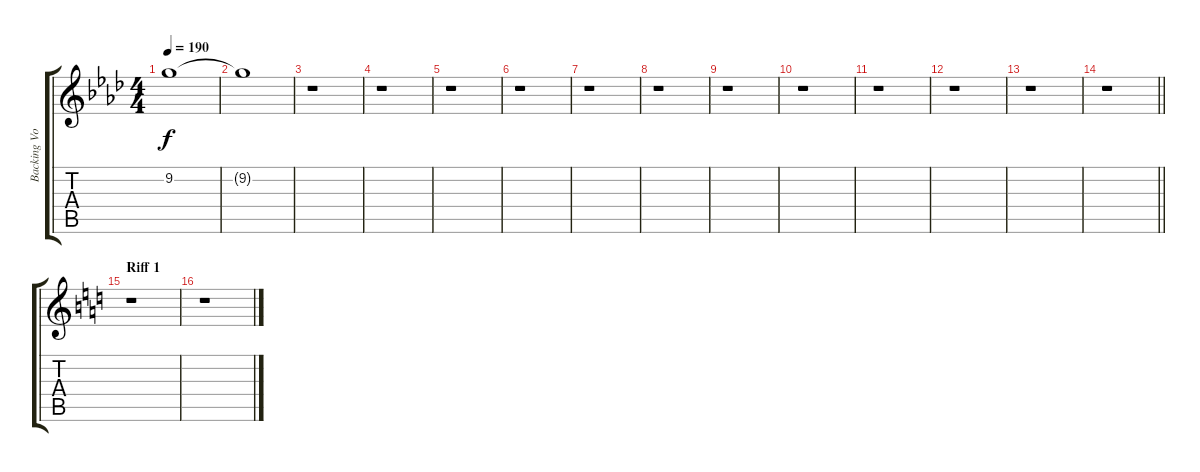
\track ("Backing Vocals" "Backing Vo") {instrument overdrivenguitar}
\staff {score tabs}
\tuning (Eb4 Bb3 Gb3 Db3 Ab2 Eb2) {hide}
\ts (4 4)
\tempo 190
\clef g2
\ks fminor
9.2{t}.1{dy f} |
9.2{t}.1 |
r.1 |
r.1 |
r.1 |
r.1 |
r.1 |
r.1 |
r.1 |
r.1 |
r.1 |
r.1 |
r.1 |
\barLineRight lightlight
r.1 |
\section ("" "Riff 1")
\ks aminor
r.1 |
r.1
